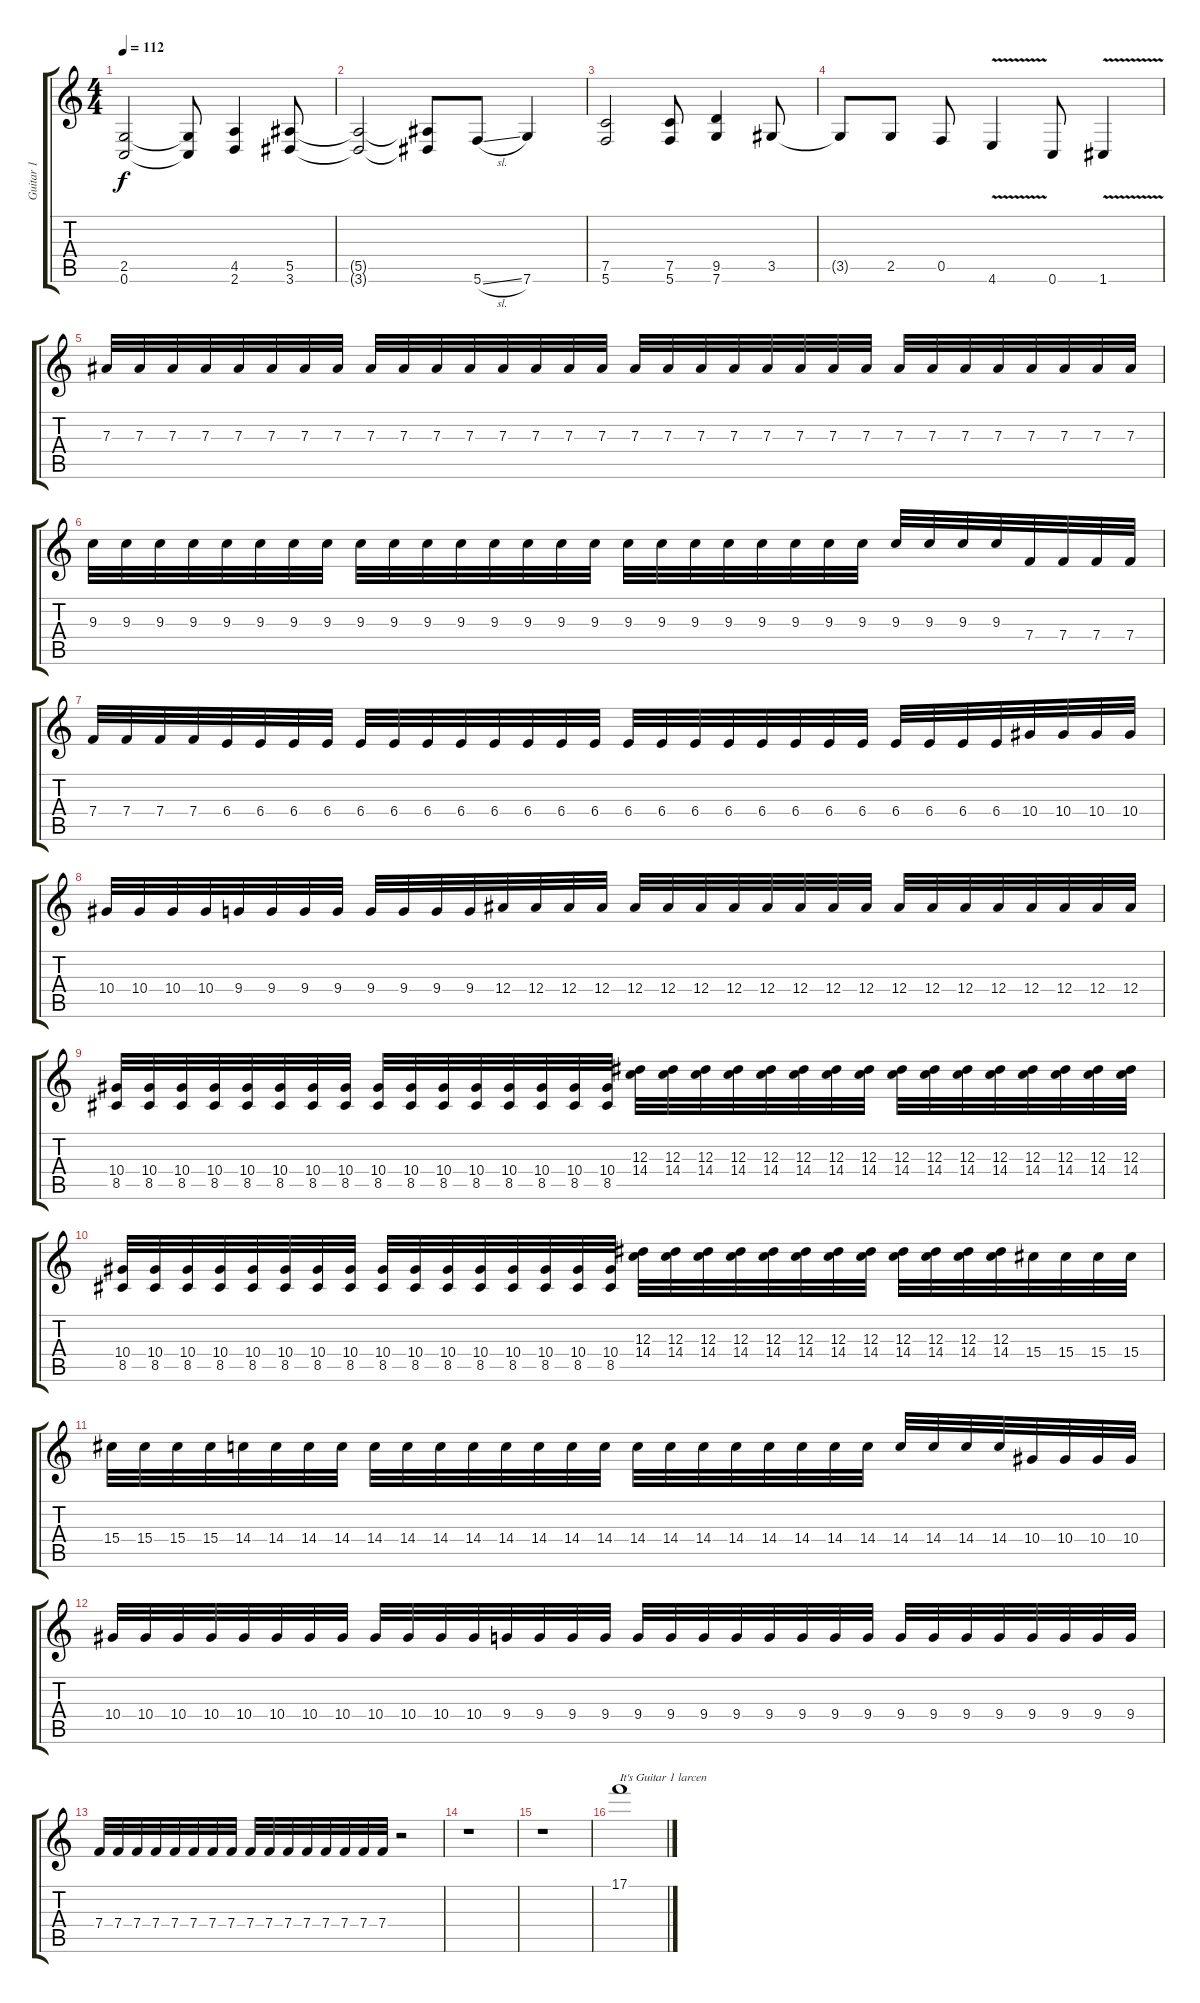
\track ("Guitar 1" "Guitar 1") {instrument distortionguitar}
\staff {score tabs}
\tuning (C4 G3 Eb3 Bb2 F2 C2) {hide}
\ts (4 4)
\tempo 112
\clef g2
\ks c
(2.5 0.6).2{dy f} (2.5{t} 0.6{t}).8 (4.5 2.6).4 (5.5 3.6).8 |
(5.5{t} 3.6{t}).2 (5.5{t} 3.6{t}).8 5.6{sl}.8 7.6.4 |
(7.5 5.6).2 (7.5 5.6).8 (9.5 7.6).4 3.5.8 |
3.5{t}.8 2.5.8 0.5.8 4.6{v}.4 0.6.8 1.6{v}.4 |
7.3.32 7.3.32 7.3.32 7.3.32 7.3.32 7.3.32 7.3.32 7.3.32 7.3.32 7.3.32 7.3.32 7.3.32 7.3.32 7.3.32 7.3.32 7.3.32 7.3.32 7.3.32 7.3.32 7.3.32 7.3.32 7.3.32 7.3.32 7.3.32 7.3.32 7.3.32 7.3.32 7.3.32 7.3.32 7.3.32 7.3.32 7.3.32 |
9.3.32 9.3.32 9.3.32 9.3.32 9.3.32 9.3.32 9.3.32 9.3.32 9.3.32 9.3.32 9.3.32 9.3.32 9.3.32 9.3.32 9.3.32 9.3.32 9.3.32 9.3.32 9.3.32 9.3.32 9.3.32 9.3.32 9.3.32 9.3.32 9.3.32 9.3.32 9.3.32 9.3.32 7.4.32 7.4.32 7.4.32 7.4.32 |
7.4.32 7.4.32 7.4.32 7.4.32 6.4.32 6.4.32 6.4.32 6.4.32 6.4.32 6.4.32 6.4.32 6.4.32 6.4.32 6.4.32 6.4.32 6.4.32 6.4.32 6.4.32 6.4.32 6.4.32 6.4.32 6.4.32 6.4.32 6.4.32 6.4.32 6.4.32 6.4.32 6.4.32 10.4.32 10.4.32 10.4.32 10.4.32 |
10.4.32 10.4.32 10.4.32 10.4.32 9.4.32 9.4.32 9.4.32 9.4.32 9.4.32 9.4.32 9.4.32 9.4.32 12.4.32 12.4.32 12.4.32 12.4.32 12.4.32 12.4.32 12.4.32 12.4.32 12.4.32 12.4.32 12.4.32 12.4.32 12.4.32 12.4.32 12.4.32 12.4.32 12.4.32 12.4.32 12.4.32 12.4.32 |
(10.4 8.5).32 (10.4 8.5).32 (10.4 8.5).32 (10.4 8.5).32 (10.4 8.5).32 (10.4 8.5).32 (10.4 8.5).32 (10.4 8.5).32 (10.4 8.5).32 (10.4 8.5).32 (10.4 8.5).32 (10.4 8.5).32 (10.4 8.5).32 (10.4 8.5).32 (10.4 8.5).32 (10.4 8.5).32 (12.3 14.4).32 (12.3 14.4).32 (12.3 14.4).32 (12.3 14.4).32 (12.3 14.4).32 (12.3 14.4).32 (12.3 14.4).32 (12.3 14.4).32 (12.3 14.4).32 (12.3 14.4).32 (12.3 14.4).32 (12.3 14.4).32 (12.3 14.4).32 (12.3 14.4).32 (12.3 14.4).32 (12.3 14.4).32 |
(10.4 8.5).32 (10.4 8.5).32 (10.4 8.5).32 (10.4 8.5).32 (10.4 8.5).32 (10.4 8.5).32 (10.4 8.5).32 (10.4 8.5).32 (10.4 8.5).32 (10.4 8.5).32 (10.4 8.5).32 (10.4 8.5).32 (10.4 8.5).32 (10.4 8.5).32 (10.4 8.5).32 (10.4 8.5).32 (12.3 14.4).32 (12.3 14.4).32 (12.3 14.4).32 (12.3 14.4).32 (12.3 14.4).32 (12.3 14.4).32 (12.3 14.4).32 (12.3 14.4).32 (12.3 14.4).32 (12.3 14.4).32 (12.3 14.4).32 (12.3 14.4).32 15.4.32 15.4.32 15.4.32 15.4.32 |
15.4.32 15.4.32 15.4.32 15.4.32 14.4.32 14.4.32 14.4.32 14.4.32 14.4.32 14.4.32 14.4.32 14.4.32 14.4.32 14.4.32 14.4.32 14.4.32 14.4.32 14.4.32 14.4.32 14.4.32 14.4.32 14.4.32 14.4.32 14.4.32 14.4.32 14.4.32 14.4.32 14.4.32 10.4.32 10.4.32 10.4.32 10.4.32 |
10.4.32 10.4.32 10.4.32 10.4.32 10.4.32 10.4.32 10.4.32 10.4.32 10.4.32 10.4.32 10.4.32 10.4.32 9.4.32 9.4.32 9.4.32 9.4.32 9.4.32{volume 4} 9.4.32 9.4.32 9.4.32 9.4.32 9.4.32 9.4.32 9.4.32 9.4.32 9.4.32 9.4.32 9.4.32 9.4.32 9.4.32 9.4.32 9.4.32 |
7.4.32 7.4.32 7.4.32 7.4.32 7.4.32 7.4.32 7.4.32 7.4.32 7.4.32 7.4.32 7.4.32 7.4.32 7.4.32 7.4.32 7.4.32 7.4.32 r.2 |
r.1 |
r.1{volume 0} |
17.1.1{txt "It's Guitar 1 larcen" volume 8}
